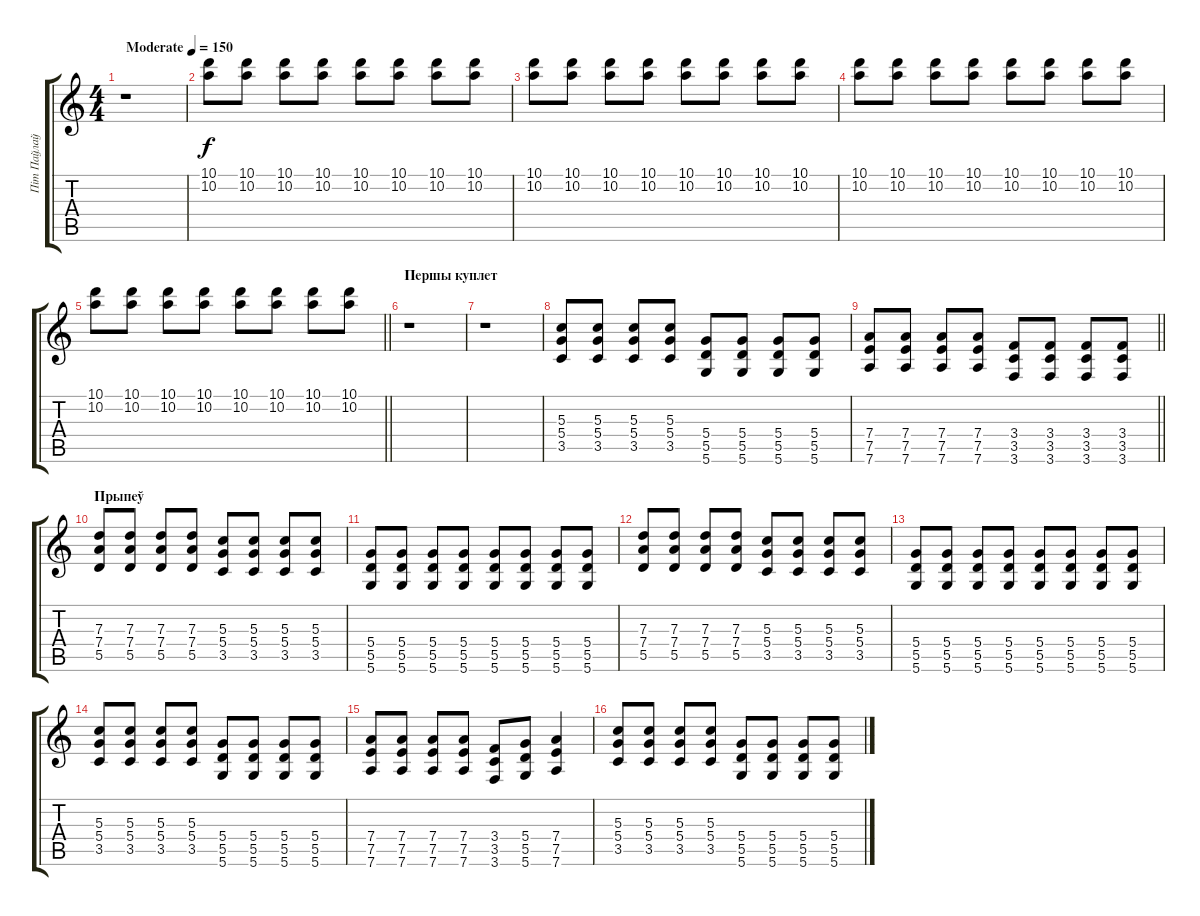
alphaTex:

\track ("Піт Паўлаў" "Піт Паўлаў") {instrument overdrivenguitar}
\staff {score tabs}
\tuning (E4 B3 G3 D3 A2 D2) {hide}
\ts (4 4)
\tempo (150 "Moderate")
\clef g2
\ks c
r.1{dy f instrument overdrivenguitar} |
(10.1 10.2).8 (10.1 10.2).8 (10.1 10.2).8 (10.1 10.2).8 (10.1 10.2).8 (10.1 10.2).8 (10.1 10.2).8 (10.1 10.2).8 |
(10.1 10.2).8 (10.1 10.2).8 (10.1 10.2).8 (10.1 10.2).8 (10.1 10.2).8 (10.1 10.2).8 (10.1 10.2).8 (10.1 10.2).8 |
(10.1 10.2).8 (10.1 10.2).8 (10.1 10.2).8 (10.1 10.2).8 (10.1 10.2).8 (10.1 10.2).8 (10.1 10.2).8 (10.1 10.2).8 |
\barLineRight lightlight
(10.1 10.2).8 (10.1 10.2).8 (10.1 10.2).8 (10.1 10.2).8 (10.1 10.2).8 (10.1 10.2).8 (10.1 10.2).8 (10.1 10.2).8 |
\section ("" "Першы куплет")
r.1 |
r.1 |
(5.3 5.4 3.5).8{volume 14} (5.3 5.4 3.5).8 (5.3 5.4 3.5).8 (5.3 5.4 3.5).8 (5.4 5.5 5.6).8 (5.4 5.5 5.6).8 (5.4 5.5 5.6).8 (5.4 5.5 5.6).8 |
\barLineRight lightlight
(7.4 7.5 7.6).8 (7.4 7.5 7.6).8 (7.4 7.5 7.6).8 (7.4 7.5 7.6).8 (3.4 3.5 3.6).8 (3.4 3.5 3.6).8 (3.4 3.5 3.6).8 (3.4 3.5 3.6).8 |
\section ("" "Прыпеў")
(7.3 7.4 5.5).8 (7.3 7.4 5.5).8 (7.3 7.4 5.5).8 (7.3 7.4 5.5).8 (5.3 5.4 3.5).8 (5.3 5.4 3.5).8 (5.3 5.4 3.5).8 (5.3 5.4 3.5).8 |
(5.4 5.5 5.6).8 (5.4 5.5 5.6).8 (5.4 5.5 5.6).8 (5.4 5.5 5.6).8 (5.4 5.5 5.6).8 (5.4 5.5 5.6).8 (5.4 5.5 5.6).8 (5.4 5.5 5.6).8 |
(7.3 7.4 5.5).8 (7.3 7.4 5.5).8 (7.3 7.4 5.5).8 (7.3 7.4 5.5).8 (5.3 5.4 3.5).8 (5.3 5.4 3.5).8 (5.3 5.4 3.5).8 (5.3 5.4 3.5).8 |
(5.4 5.5 5.6).8 (5.4 5.5 5.6).8 (5.4 5.5 5.6).8 (5.4 5.5 5.6).8 (5.4 5.5 5.6).8 (5.4 5.5 5.6).8 (5.4 5.5 5.6).8 (5.4 5.5 5.6).8 |
(5.3 5.4 3.5).8 (5.3 5.4 3.5).8 (5.3 5.4 3.5).8 (5.3 5.4 3.5).8 (5.4 5.5 5.6).8 (5.4 5.5 5.6).8 (5.4 5.5 5.6).8 (5.4 5.5 5.6).8 |
(7.4 7.5 7.6).8 (7.4 7.5 7.6).8 (7.4 7.5 7.6).8 (7.4 7.5 7.6).8 (3.4 3.5 3.6).8 (5.4 5.5 5.6).8 (7.4 7.5 7.6).4 |
(5.3 5.4 3.5).8 (5.3 5.4 3.5).8 (5.3 5.4 3.5).8 (5.3 5.4 3.5).8 (5.4 5.5 5.6).8 (5.4 5.5 5.6).8 (5.4 5.5 5.6).8 (5.4 5.5 5.6).8
